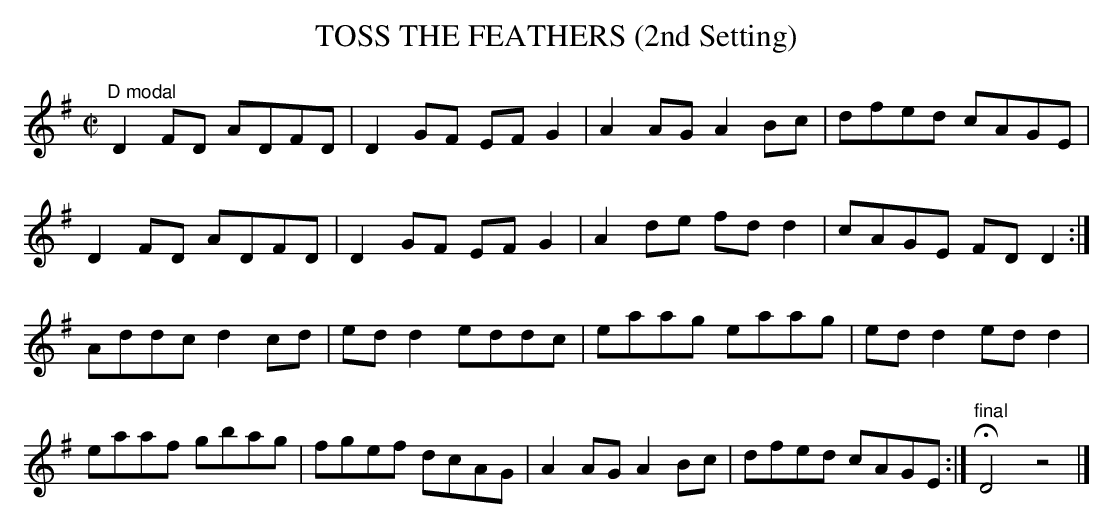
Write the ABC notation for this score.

X:1
T:TOSS THE FEATHERS (2nd Setting)
pretty confident that this is modal (C's natural).
M:C|
L:1/8
K:G
"^D modal"
D2 FD ADFD|D2GF EFG2|A2AG A2Bc|dfed cAGE|
D2 FD ADFD|D2GF EFG2|A2de fdd2|cAGE FDD2 :|
Addc d2cd|edd2 eddc|eaag eaag|edd2 edd2|
eaaf gbag|fgef dcAG|A2AG A2Bc|dfed cAGE :|"final"HD4z4|]
